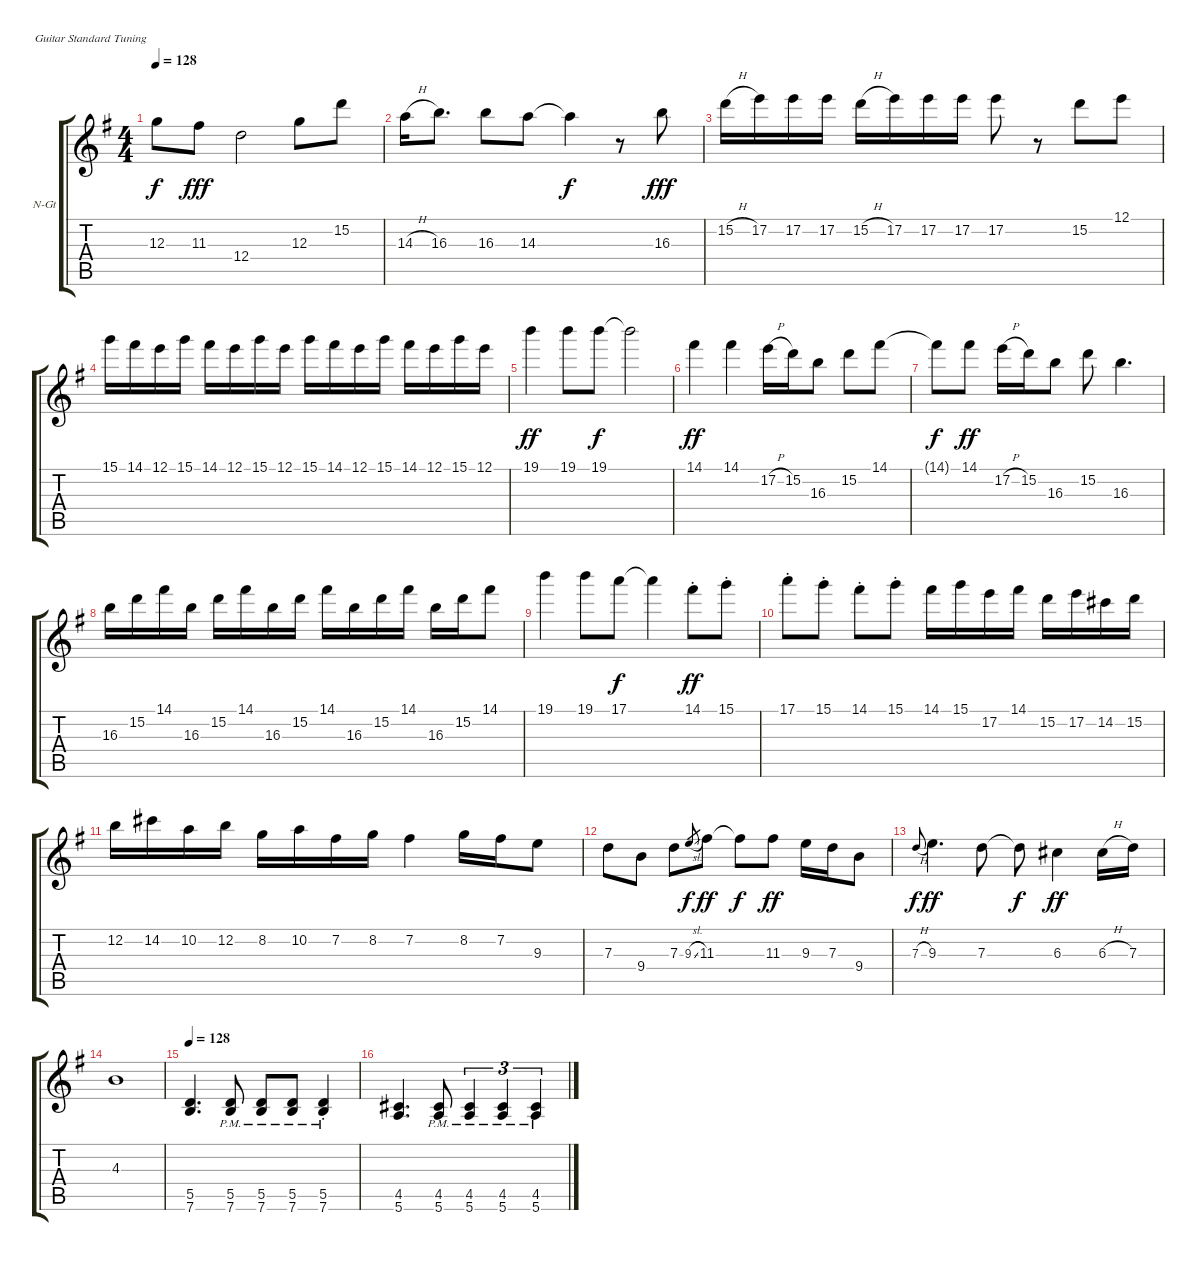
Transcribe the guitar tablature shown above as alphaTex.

\bracketExtendMode groupsimilarinstruments
\firstSystemTrackNameOrientation horizontal
\otherSystemsTrackNameOrientation horizontal
\track ("Rodrigo" "N-Gt") {instrument acousticguitarnylon}
\staff {score tabs}
\tuning (E4 B3 G3 D3 A2 E2)
\ts (4 4)
\tempo 128
\clef g2
\ks eminor
12.3{t}.8{dy f} 11.3.8{dy fff} 12.4.2 12.3.8 15.2.8 |
14.3{h}.16 16.3.8{d} 16.3.8 14.3.8 14.3{t}.4{dy f} r.8 16.3.8{dy fff} |
15.2{h}.16 17.2.16 17.2.16 17.2.16 15.2{h}.16 17.2.16 17.2.16 17.2.16 17.2.8 r.8 15.2.8 12.1.8 |
15.1.16 14.1.16 12.1.16 15.1.16 14.1.16 12.1.16 15.1.16 12.1.16 15.1.16 14.1.16 12.1.16 15.1.16 14.1.16 12.1.16 15.1.16 12.1.16 |
19.1.4{dy ff} 19.1.8 19.1.8{dy f} 19.1{t}.2 |
14.1.4{dy ff} 14.1.4 17.2{h}.16 15.2.16 16.3.8 15.2.8 14.1.8 |
14.1{t}.8{dy f} 14.1.8{dy ff} 17.2{h}.16 15.2.16 16.3.8 15.2.8 16.3.4{d} |
16.3.16 15.2.16 14.1.16 16.3.16 15.2.16 14.1.16 16.3.16 15.2.16 14.1.16 16.3.16 15.2.16 14.1.16 16.3.16 15.2.16 14.1.8 |
19.1.4 19.1.8 17.1.8{dy f} 17.1{t}.4 14.1{st}.8{dy ff} 15.1{st}.8 |
17.1{st}.8 15.1{st}.8 14.1{st}.8 15.1{st}.8 14.1.16 15.1.16 17.2.16 14.1.16 15.2.16 17.2.16 14.2.16 15.2.16 |
12.2.16 14.2.16 10.2.16 12.2.16 8.2.16 10.2.16 7.2.16 8.2.16 7.2.4 8.2.16 7.2.16 9.3.8 |
7.3.8 9.4.8 7.3.8 9.3{sl}.8{gr dy f} 11.3.8{dy ff} 11.3{t}.8{dy f} 11.3.8{dy ff} 9.3.16 7.3.16 9.4.8 |
7.3{h}.8{gr onbeat dy f} 9.3.4{d dy ff} 7.3.8 7.3{t}.8{dy f} 6.3.4{dy ff} 6.3{h}.16 7.3.16 |
4.3.1 |
\tempo 128
(5.5 7.6).4{d} (5.5{pm} 7.6{pm}).8 (5.5{pm} 7.6{pm}).8 (5.5{pm} 7.6{pm}).8 (5.5{pm st} 7.6{pm st}).4 |
(4.5 5.6).4{d} (4.5{pm} 5.6{pm}).8 (4.5{pm} 5.6{pm}).4{tu (3 2)} (4.5{pm} 5.6{pm}).4{tu (3 2)} (4.5{pm} 5.6{pm}).4{tu (3 2)}
